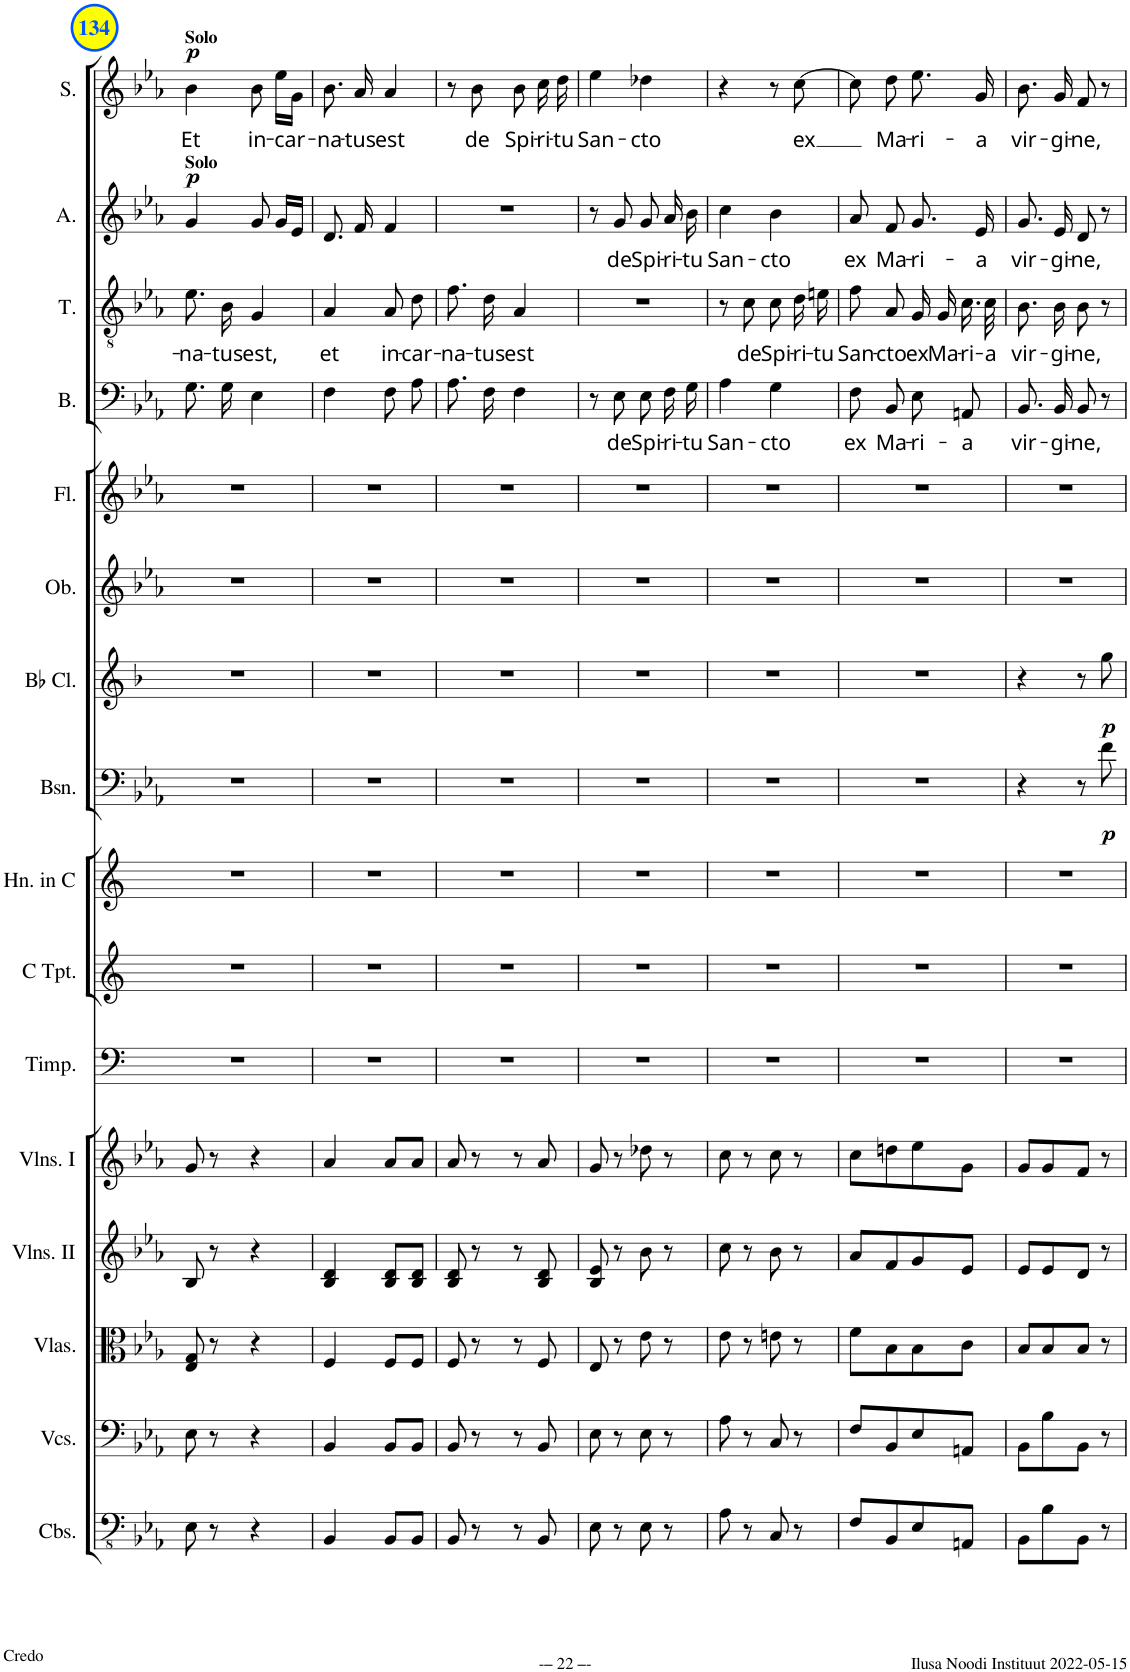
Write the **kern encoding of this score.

**kern	**kern	**kern	**kern	**kern	**kern	**kern	**kern	**kern	**dynam	**kern	**dynam	**kern	**kern	**kern	**text	**kern	**text	**kern	**text	**dynam	**kern	**text	**dynam
*part16	*part15	*part14	*part13	*part12	*part11	*part10	*part9	*part8	*part8	*part7	*part7	*part6	*part5	*part4	*part4	*part3	*part3	*part2	*part2	*part2	*part1	*part1	*part1
*staff16	*staff15	*staff14	*staff13	*staff12	*staff11	*staff10	*staff9	*staff8	*staff8	*staff7	*staff7	*staff6	*staff5	*staff4	*staff4	*staff3	*staff3	*staff2	*staff2	*staff2	*staff1	*staff1	*staff1
*I"Contrabasses	*I"Violoncellos	*I"Violas	*I"Violins II	*I"Violins I	*I"Timpani	*I"C Trumpet	*I"Horn in C	*I"Bassoon	*	*I"C Clarinet	*	*I"Oboe	*I"Flute	*I"Bass	*	*I"Tenor	*	*I"Alto	*	*	*I"Soprano	*	*
*I'Cbs.	*I'Vcs.	*I'Vlas.	*I'Vlns. II	*I'Vlns. I	*I'Timp.	*I'C Tpt.	*I'Hn. in C	*I'Bsn.	*	*I'C Cl.	*	*I'Ob.	*I'Fl.	*I'B.	*	*I'T.	*	*I'A.	*	*	*I'S.	*	*
!!LO:PB:g=z
*clefFv4	*clefF4	*clefC3	*clefG2	*clefG2	*clefF4	*clefG2	*clefG2	*clefF4	*	*clefG2	*	*clefG2	*clefG2	*clefF4	*	*clefGv2	*	*clefG2	*	*	*clefG2	*	*
*	*	*	*	*	*	*	*Trd4c7	*	*	*Trd1c2	*	*	*	*	*	*	*	*	*	*	*	*	*
*k[b-e-a-]	*k[b-e-a-]	*k[b-e-a-]	*k[b-e-a-]	*k[b-e-a-]	*k[]	*k[]	*k[]	*k[b-e-a-]	*	*k[b-]	*	*k[b-e-a-]	*k[b-e-a-]	*k[b-e-a-]	*	*k[b-e-a-]	*	*k[b-e-a-]	*	*	*k[b-e-a-]	*	*
*M2/4	*M2/4	*M2/4	*M2/4	*M2/4	*M2/4	*M2/4	*M2/4	*M2/4	*	*M2/4	*	*M2/4	*M2/4	*M2/4	*	*M2/4	*	*M2/4	*	*	*M2/4	*	*
=134	=134	=134	=134	=134	=134	=134	=134	=134	=134	=134	=134	=134	=134	=134	=134	=134	=134	=134	=134	=134	=134	=134	=134
!	!	!	!	!	!	!	!	!	!	!	!	!	!	!	!	!	!	!	!	!	!LO:TX:a:B:t=Solo	!	!
!	!	!	!	!	!	!	!	!	!	!	!	!	!	!	!	!	!	!LO:TX:a:B:t=Solo	!	!	!	!	!
!	!	!	!	!	!	!	!	!	!	!	!	!	!	!	!	!	!LO:LY:b	!	!	!LO:DY:a	!	!LO:LY:b	!LO:DY:a
8EE-\	8E-\	8E-/ 8G/	8B-/	8g/	2r	2r	2r	2r	.	2r	.	2r	2r	8.G\L	.	8.e-\L	-na-	4g/	.	p	4b-\	Et	p
8r	8r	8r	8r	8r	.	.	.	.	.	.	.	.	.	.	.	.	.	.	.	.	.	.	.
!	!	!	!	!	!	!	!	!	!	!	!	!	!	!	!	!	!LO:LY:b	!	!	!	!	!	!
.	.	.	.	.	.	.	.	.	.	.	.	.	.	16G\Jk	.	16B-\Jk	-tus	.	.	.	.	.	.
!	!	!	!	!	!	!	!	!	!	!	!	!	!	!	!	!	!LO:LY:b	!	!	!	!	!LO:LY:b	!
4r	4r	4r	4r	4r	.	.	.	.	.	.	.	.	.	4E-\	.	4G/	est,	8g/	.	.	8b-\	in-	.
!	!	!	!	!	!	!	!	!	!	!	!	!	!	!	!	!	!	!	!	!	!	!LO:LY:b	!
.	.	.	.	.	.	.	.	.	.	.	.	.	.	.	.	.	.	16g/LL	.	.	16ee-\LL	-car-	.
.	.	.	.	.	.	.	.	.	.	.	.	.	.	.	.	.	.	16e-/JJ	.	.	16g\JJ	.	.
=135	=135	=135	=135	=135	=135	=135	=135	=135	=135	=135	=135	=135	=135	=135	=135	=135	=135	=135	=135	=135	=135	=135	=135
!	!	!	!	!	!	!	!	!	!	!	!	!	!	!	!	!	!LO:LY:b	!	!	!	!	!LO:LY:b	!
4BBB-/	4BB-/	4F/	4B-/ 4d/	4a-/	2r	2r	2r	2r	.	2r	.	2r	2r	4F\	.	4A-/	et	8.d/	.	.	8.b-\	-na-	.
!	!	!	!	!	!	!	!	!	!	!	!	!	!	!	!	!	!	!	!	!	!	!LO:LY:b	!
.	.	.	.	.	.	.	.	.	.	.	.	.	.	.	.	.	.	16f/	.	.	16a-/	-tus	.
!	!	!	!	!	!	!	!	!	!	!	!	!	!	!	!	!	!LO:LY:b	!	!	!	!	!LO:LY:b	!
8BBB-/L	8BB-/L	8F/L	8B-/ 8d/L	8a-/L	.	.	.	.	.	.	.	.	.	8F\L	.	8A-\L	in-	4f/	.	.	4a-/	est	.
!	!	!	!	!	!	!	!	!	!	!	!	!	!	!	!	!	!LO:LY:b	!	!	!	!	!	!
8BBB-/J	8BB-/J	8F/J	8B-/ 8d/J	8a-/J	.	.	.	.	.	.	.	.	.	8A-\J	.	8d\J	-car-	.	.	.	.	.	.
=136	=136	=136	=136	=136	=136	=136	=136	=136	=136	=136	=136	=136	=136	=136	=136	=136	=136	=136	=136	=136	=136	=136	=136
!	!	!	!	!	!	!	!	!	!	!	!	!	!	!	!	!	!LO:LY:b	!	!	!	!	!	!
8BBB-/	8BB-/	8F/	8B-/ 8d/	8a-/	2r	2r	2r	2r	.	2r	.	2r	2r	8.A-\L	.	8.f\L	-na-	2r	.	.	8r	.	.
!	!	!	!	!	!	!	!	!	!	!	!	!	!	!	!	!	!	!	!	!	!	!LO:LY:b	!
8r	8r	8r	8r	8r	.	.	.	.	.	.	.	.	.	.	.	.	.	.	.	.	8b-\	de	.
!	!	!	!	!	!	!	!	!	!	!	!	!	!	!	!	!	!LO:LY:b	!	!	!	!	!	!
.	.	.	.	.	.	.	.	.	.	.	.	.	.	16F\Jk	.	16d\Jk	-tus	.	.	.	.	.	.
!	!	!	!	!	!	!	!	!	!	!	!	!	!	!	!	!	!LO:LY:b	!	!	!	!	!LO:LY:b	!
8r	8r	8r	8r	8r	.	.	.	.	.	.	.	.	.	4F\	.	4A-/	est	.	.	.	8b-\	Spi-	.
!	!	!	!	!	!	!	!	!	!	!	!	!	!	!	!	!	!	!	!	!	!	!LO:LY:b	!
8BBB-/	8BB-/	8F/	8B-/ 8d/	8a-/	.	.	.	.	.	.	.	.	.	.	.	.	.	.	.	.	16cc\	-ri-	.
!	!	!	!	!	!	!	!	!	!	!	!	!	!	!	!	!	!	!	!	!	!	!LO:LY:b	!
.	.	.	.	.	.	.	.	.	.	.	.	.	.	.	.	.	.	.	.	.	16dd\	-tu	.
=137	=137	=137	=137	=137	=137	=137	=137	=137	=137	=137	=137	=137	=137	=137	=137	=137	=137	=137	=137	=137	=137	=137	=137
!	!	!	!	!	!	!	!	!	!	!	!	!	!	!	!	!	!	!	!	!	!	!LO:LY:b	!
8EE-\	8E-\	8E-/	8B-/ 8e-/	8g/	2r	2r	2r	2r	.	2r	.	2r	2r	8r	.	2r	.	8r	.	.	4ee-\	San-	.
!	!	!	!	!	!	!	!	!	!	!	!	!	!	!	!LO:LY:b	!	!	!	!LO:LY:b	!	!	!	!
8r	8r	8r	8r	8r	.	.	.	.	.	.	.	.	.	8E-\	de	.	.	8g/	de	.	.	.	.
!	!	!	!	!	!	!	!	!	!	!	!	!	!	!	!LO:LY:b	!	!	!	!LO:LY:b	!	!	!LO:LY:b	!
8EE-\	8E-\	8e-\	8b-\	8dd-X\	.	.	.	.	.	.	.	.	.	8E-\L	Spi-	.	.	8g/	Spi-	.	4dd-X\	-cto	.
!	!	!	!	!	!	!	!	!	!	!	!	!	!	!	!LO:LY:b	!	!	!	!LO:LY:b	!	!	!	!
8r	8r	8r	8r	8r	.	.	.	.	.	.	.	.	.	16F\L	-ri-	.	.	16a-/	-ri-	.	.	.	.
!	!	!	!	!	!	!	!	!	!	!	!	!	!	!	!LO:LY:b	!	!	!	!LO:LY:b	!	!	!	!
.	.	.	.	.	.	.	.	.	.	.	.	.	.	16G\JJ	-tu	.	.	16b-\	-tu	.	.	.	.
=138	=138	=138	=138	=138	=138	=138	=138	=138	=138	=138	=138	=138	=138	=138	=138	=138	=138	=138	=138	=138	=138	=138	=138
!	!	!	!	!	!	!	!	!	!	!	!	!	!	!	!LO:LY:b	!	!	!	!LO:LY:b	!	!	!	!
8AA-\	8A-\	8e-\	8cc\	8cc\	2r	2r	2r	2r	.	2r	.	2r	2r	4A-\	San-	8r	.	4cc\	San-	.	4r	.	.
!	!	!	!	!	!	!	!	!	!	!	!	!	!	!	!	!	!LO:LY:b	!	!	!	!	!	!
8r	8r	8r	8r	8r	.	.	.	.	.	.	.	.	.	.	.	8c\	de	.	.	.	.	.	.
!	!	!	!	!	!	!	!	!	!	!	!	!	!	!	!LO:LY:b	!	!LO:LY:b	!	!LO:LY:b	!	!	!	!
8CC/	8C/	8en\	8b-\	8cc\	.	.	.	.	.	.	.	.	.	4G\	-cto	8c\L	Spi-	4b-\	-cto	.	8r	.	.
!	!	!	!	!	!	!	!	!	!	!	!	!	!	!	!	!	!LO:LY:b	!	!	!	!	!LO:LY:b	!
8r	8r	8r	8r	8r	.	.	.	.	.	.	.	.	.	.	.	16d\L	-ri-	.	.	.	[8cc\	ex	.
!	!	!	!	!	!	!	!	!	!	!	!	!	!	!	!	!	!LO:LY:b	!	!	!	!	!	!
.	.	.	.	.	.	.	.	.	.	.	.	.	.	.	.	16en\JJ	-tu	.	.	.	.	.	.
=139	=139	=139	=139	=139	=139	=139	=139	=139	=139	=139	=139	=139	=139	=139	=139	=139	=139	=139	=139	=139	=139	=139	=139
!	!	!	!	!	!	!	!	!	!	!	!	!	!	!	!LO:LY:b	!	!LO:LY:b	!	!LO:LY:b	!	!	!	!
8FF/L	8F/L	8f\L	8a-/L	8cc\L	2r	2r	2r	2r	.	2r	.	2r	2r	8F\L	ex	8f\L	San-	8a-/	ex	.	8cc\]	.	.
!	!	!	!	!	!	!	!	!	!	!	!	!	!	!	!LO:LY:b	!	!LO:LY:b	!	!LO:LY:b	!	!	!LO:LY:b	!
8BBB-/	8BB-/	8B-\	8f/	8ddn\	.	.	.	.	.	.	.	.	.	8BB-\J	Ma-	8A-\J	-cto	8f/	Ma-	.	8dd\	Ma-	.
!	!	!	!	!	!	!	!	!	!	!	!	!	!	!	!LO:LY:b	!	!LO:LY:b	!	!LO:LY:b	!	!	!LO:LY:b	!
8EE-/	8E-/	8B-\	8g/	8ee-\	.	.	.	.	.	.	.	.	.	8E-/L	-ri-	16G/LL	ex	8.g/	-ri-	.	8.ee-\	-ri-	.
!	!	!	!	!	!	!	!	!	!	!	!	!	!	!	!	!	!LO:LY:b	!	!	!	!	!	!
.	.	.	.	.	.	.	.	.	.	.	.	.	.	.	.	16G/J	Ma-	.	.	.	.	.	.
!	!	!	!	!	!	!	!	!	!	!	!	!	!	!	!LO:LY:b	!	!LO:LY:b	!	!	!	!	!	!
8AAAn/J	8AAn/J	8c\J	8e-/J	8g\J	.	.	.	.	.	.	.	.	.	8AAn/J	-a	16.c/L	-ri-	.	.	.	.	.	.
!	!	!	!	!	!	!	!	!	!	!	!	!	!	!	!	!	!	!	!LO:LY:b	!	!	!LO:LY:b	!
.	.	.	.	.	.	.	.	.	.	.	.	.	.	.	.	.	.	16e-/	-a	.	16g/	-a	.
!	!	!	!	!	!	!	!	!	!	!	!	!	!	!	!	!	!LO:LY:b	!	!	!	!	!	!
.	.	.	.	.	.	.	.	.	.	.	.	.	.	.	.	32c/JJk	-a	.	.	.	.	.	.
=140	=140	=140	=140	=140	=140	=140	=140	=140	=140	=140	=140	=140	=140	=140	=140	=140	=140	=140	=140	=140	=140	=140	=140
!	!	!	!	!	!	!	!	!	!	!	!	!	!	!	!LO:LY:b	!	!LO:LY:b	!	!LO:LY:b	!	!	!LO:LY:b	!
8BBB-\L	8BB-\L	8B-/L	8e-/L	8g/L	2r	2r	2r	4r	.	4r	.	2r	2r	8.BB-/L	vir-	8.B-\L	vir-	8.g/	vir-	.	8.b-\	vir-	.
8BB-\	8B-\	8B-/	8e-/	8g/	.	.	.	.	.	.	.	.	.	.	.	.	.	.	.	.	.	.	.
!	!	!	!	!	!	!	!	!	!	!	!	!	!	!	!LO:LY:b	!	!LO:LY:b	!	!LO:LY:b	!	!	!LO:LY:b	!
.	.	.	.	.	.	.	.	.	.	.	.	.	.	16BB-/Jk	-gi-	16B-\Jk	-gi-	16e-/	-gi-	.	16g/	-gi-	.
!	!	!	!	!	!	!	!	!	!	!	!	!	!	!	!LO:LY:b	!	!LO:LY:b	!	!LO:LY:b	!	!	!LO:LY:b	!
8BBB-\J	8BB-\J	8B-/J	8d/J	8f/J	.	.	.	8r	.	8r	.	.	.	8BB-/	-ne,	8B-\	-ne,	8d/	-ne,	.	8f/	-ne,	.
!	!	!	!	!	!	!	!	!	!LO:DY:b	!	!LO:DY:b	!	!	!	!	!	!	!	!	!	!	!	!
8r	8r	8r	8r	8r	.	.	.	8f\	p	8gg\	p	.	.	8r	.	8r	.	8r	.	.	8r	.	.
=	=	=	=	=	=	=	=	=	=	=	=	=	=	=	=	=	=	=	=	=	=	=	=
*-	*-	*-	*-	*-	*-	*-	*-	*-	*-	*-	*-	*-	*-	*-	*-	*-	*-	*-	*-	*-	*-	*-	*-
